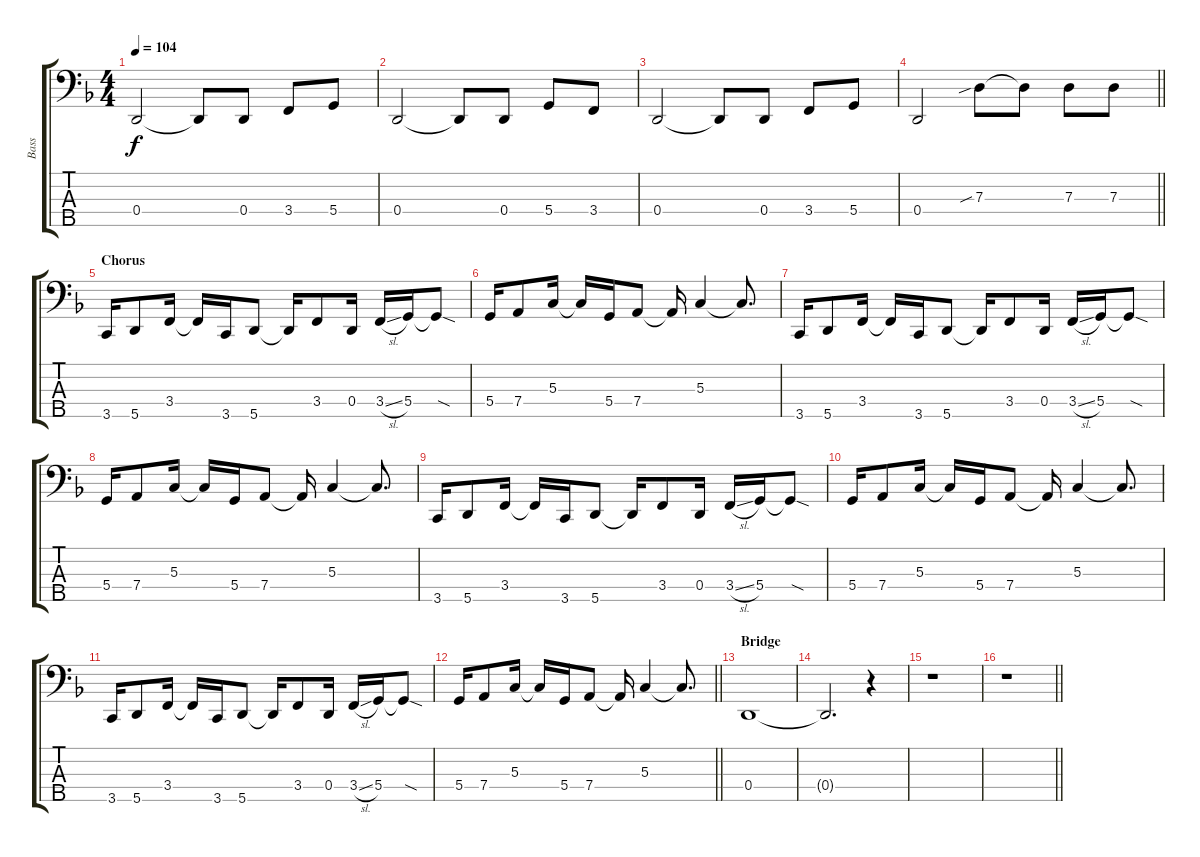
\track ("Bass" "Bass") {instrument electricbassfinger}
\staff {score tabs}
\tuning (F2 C2 G1 D1 A0) {hide}
\ts (4 4)
\tempo 104
\clef f4
\ks dminor
0.4.2{dy f} 0.4{t}.8 0.4.8 3.4.8 5.4.8 |
0.4.2 0.4{t}.8 0.4.8 5.4.8 3.4.8 |
0.4.2 0.4{t}.8 0.4.8 3.4.8 5.4.8 |
\barLineRight lightlight
0.4.2 7.3{sib}.8 7.3{t}.8 7.3.8 7.3.8 |
\section ("" "Chorus")
3.5.16 5.5.8 3.4.16 3.4{t}.16 3.5.16 5.5.8 5.5{t}.16 3.4.8 0.4.16 3.4{sl}.16 5.4.16 5.4{sod t}.8 |
5.4.16 7.4.8 5.3.16 5.3{t}.16 5.4.16 7.4.8 7.4{t}.16 5.3.4 5.3{t}.8{d} |
3.5.16 5.5.8 3.4.16 3.4{t}.16 3.5.16 5.5.8 5.5{t}.16 3.4.8 0.4.16 3.4{sl}.16 5.4.16 5.4{sod t}.8 |
5.4.16 7.4.8 5.3.16 5.3{t}.16 5.4.16 7.4.8 7.4{t}.16 5.3.4 5.3{t}.8{d} |
3.5.16 5.5.8 3.4.16 3.4{t}.16 3.5.16 5.5.8 5.5{t}.16 3.4.8 0.4.16 3.4{sl}.16 5.4.16 5.4{sod t}.8 |
5.4.16 7.4.8 5.3.16 5.3{t}.16 5.4.16 7.4.8 7.4{t}.16 5.3.4 5.3{t}.8{d} |
3.5.16 5.5.8 3.4.16 3.4{t}.16 3.5.16 5.5.8 5.5{t}.16 3.4.8 0.4.16 3.4{sl}.16 5.4.16 5.4{sod t}.8 |
\barLineRight lightlight
5.4.16 7.4.8 5.3.16 5.3{t}.16 5.4.16 7.4.8 7.4{t}.16 5.3.4 5.3{t}.8{d} |
\section ("" "Bridge")
0.4.1 |
0.4{t}.2{d} r.4 |
r.1 |
\barLineRight lightlight
r.1
